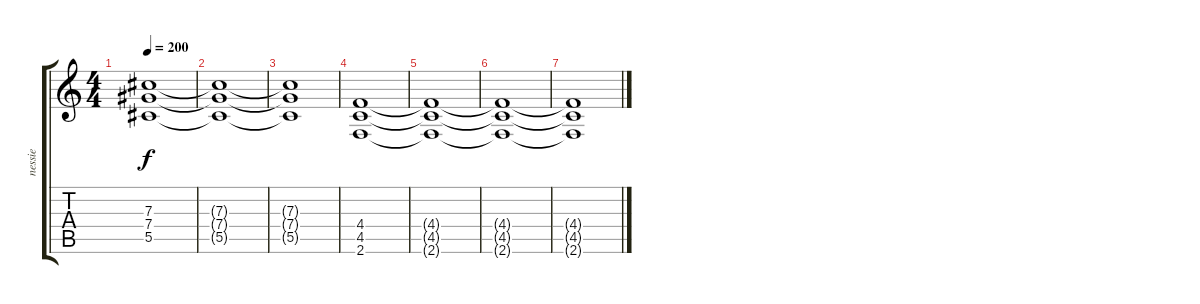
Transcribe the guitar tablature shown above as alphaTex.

\track ("nessie" "nessie") {instrument distortionguitar}
\staff {score tabs}
\tuning (Eb4 Bb3 Gb3 Db3 Ab2 Eb2) {hide}
\ts (4 4)
\tempo 200
\clef g2
\ks c
(7.3{t} 7.4{t} 5.5{t}).1{dy f} |
(7.3{t} 7.4{t} 5.5{t}).1 |
(7.3{t} 7.4{t} 5.5{t}).1 |
(4.4 4.5 2.6).1 |
(4.4{t} 4.5{t} 2.6{t}).1 |
(4.4{t} 4.5{t} 2.6{t}).1 |
(4.4{t} 4.5{t} 2.6{t}).1
